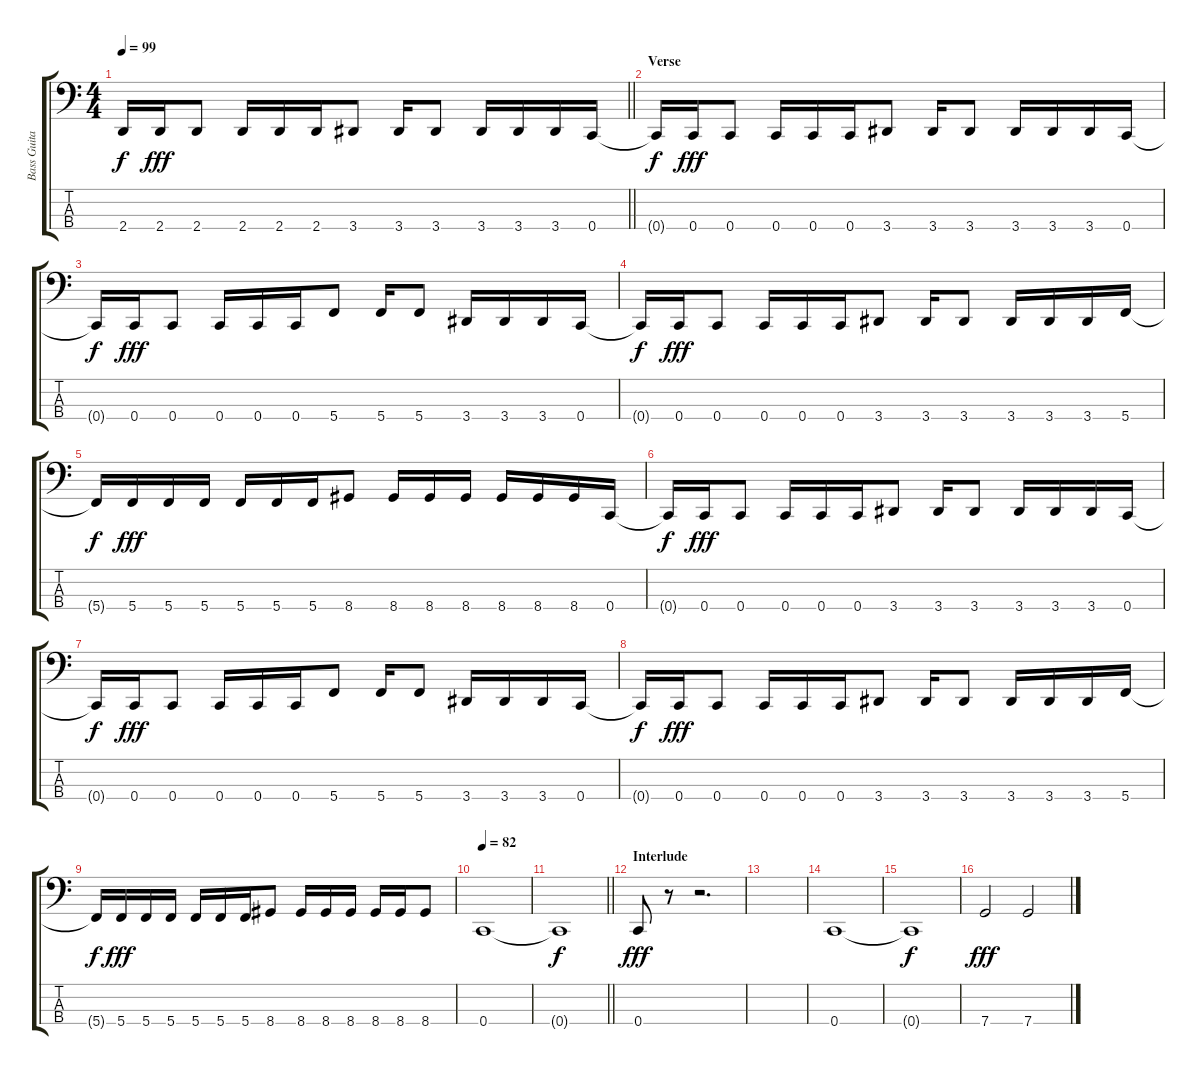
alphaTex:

\track ("Bass Guitar" "Bass Guita") {instrument electricbasspick}
\staff {score tabs}
\tuning (F2 C2 G1 C1) {hide}
\ts (4 4)
\tempo 99
\clef f4
\barLineRight lightlight
\ks c
2.4{t}.16{dy f} 2.4.16{dy fff} 2.4.8 2.4.16 2.4.16 2.4.16 3.4.8 3.4.16 3.4.8 3.4.16 3.4.16 3.4.16 0.4.16 |
\section ("" "Verse")
0.4{t}.16{dy f} 0.4.16{dy fff} 0.4.8 0.4.16 0.4.16 0.4.16 3.4.8 3.4.16 3.4.8 3.4.16 3.4.16 3.4.16 0.4.16 |
0.4{t}.16{dy f} 0.4.16{dy fff} 0.4.8 0.4.16 0.4.16 0.4.16 5.4.8 5.4.16 5.4.8 3.4.16 3.4.16 3.4.16 0.4.16 |
0.4{t}.16{dy f} 0.4.16{dy fff} 0.4.8 0.4.16 0.4.16 0.4.16 3.4.8 3.4.16 3.4.8 3.4.16 3.4.16 3.4.16 5.4.16 |
5.4{t}.16{dy f} 5.4.16{dy fff} 5.4.16 5.4.16 5.4.16 5.4.16 5.4.16 8.4.8 8.4.16 8.4.16 8.4.16 8.4.16 8.4.16 8.4.16 0.4.16 |
0.4{t}.16{dy f} 0.4.16{dy fff} 0.4.8 0.4.16 0.4.16 0.4.16 3.4.8 3.4.16 3.4.8 3.4.16 3.4.16 3.4.16 0.4.16 |
0.4{t}.16{dy f} 0.4.16{dy fff} 0.4.8 0.4.16 0.4.16 0.4.16 5.4.8 5.4.16 5.4.8 3.4.16 3.4.16 3.4.16 0.4.16 |
0.4{t}.16{dy f} 0.4.16{dy fff} 0.4.8 0.4.16 0.4.16 0.4.16 3.4.8 3.4.16 3.4.8 3.4.16 3.4.16 3.4.16 5.4.16 |
5.4{t}.16{dy f} 5.4.16{dy fff} 5.4.16 5.4.16 5.4.16 5.4.16 5.4.16 8.4.8 8.4.16 8.4.16 8.4.16 8.4.16 8.4.16 8.4.8 |
\tempo 82
0.4.1 |
\barLineRight lightlight
0.4{t}.1{dy f} |
\section ("" "Interlude")
0.4.8{dy fff} r.8 r.2{d} |
|
0.4.1 |
0.4{t}.1{dy f} |
7.4.2{dy fff} 7.4.2
